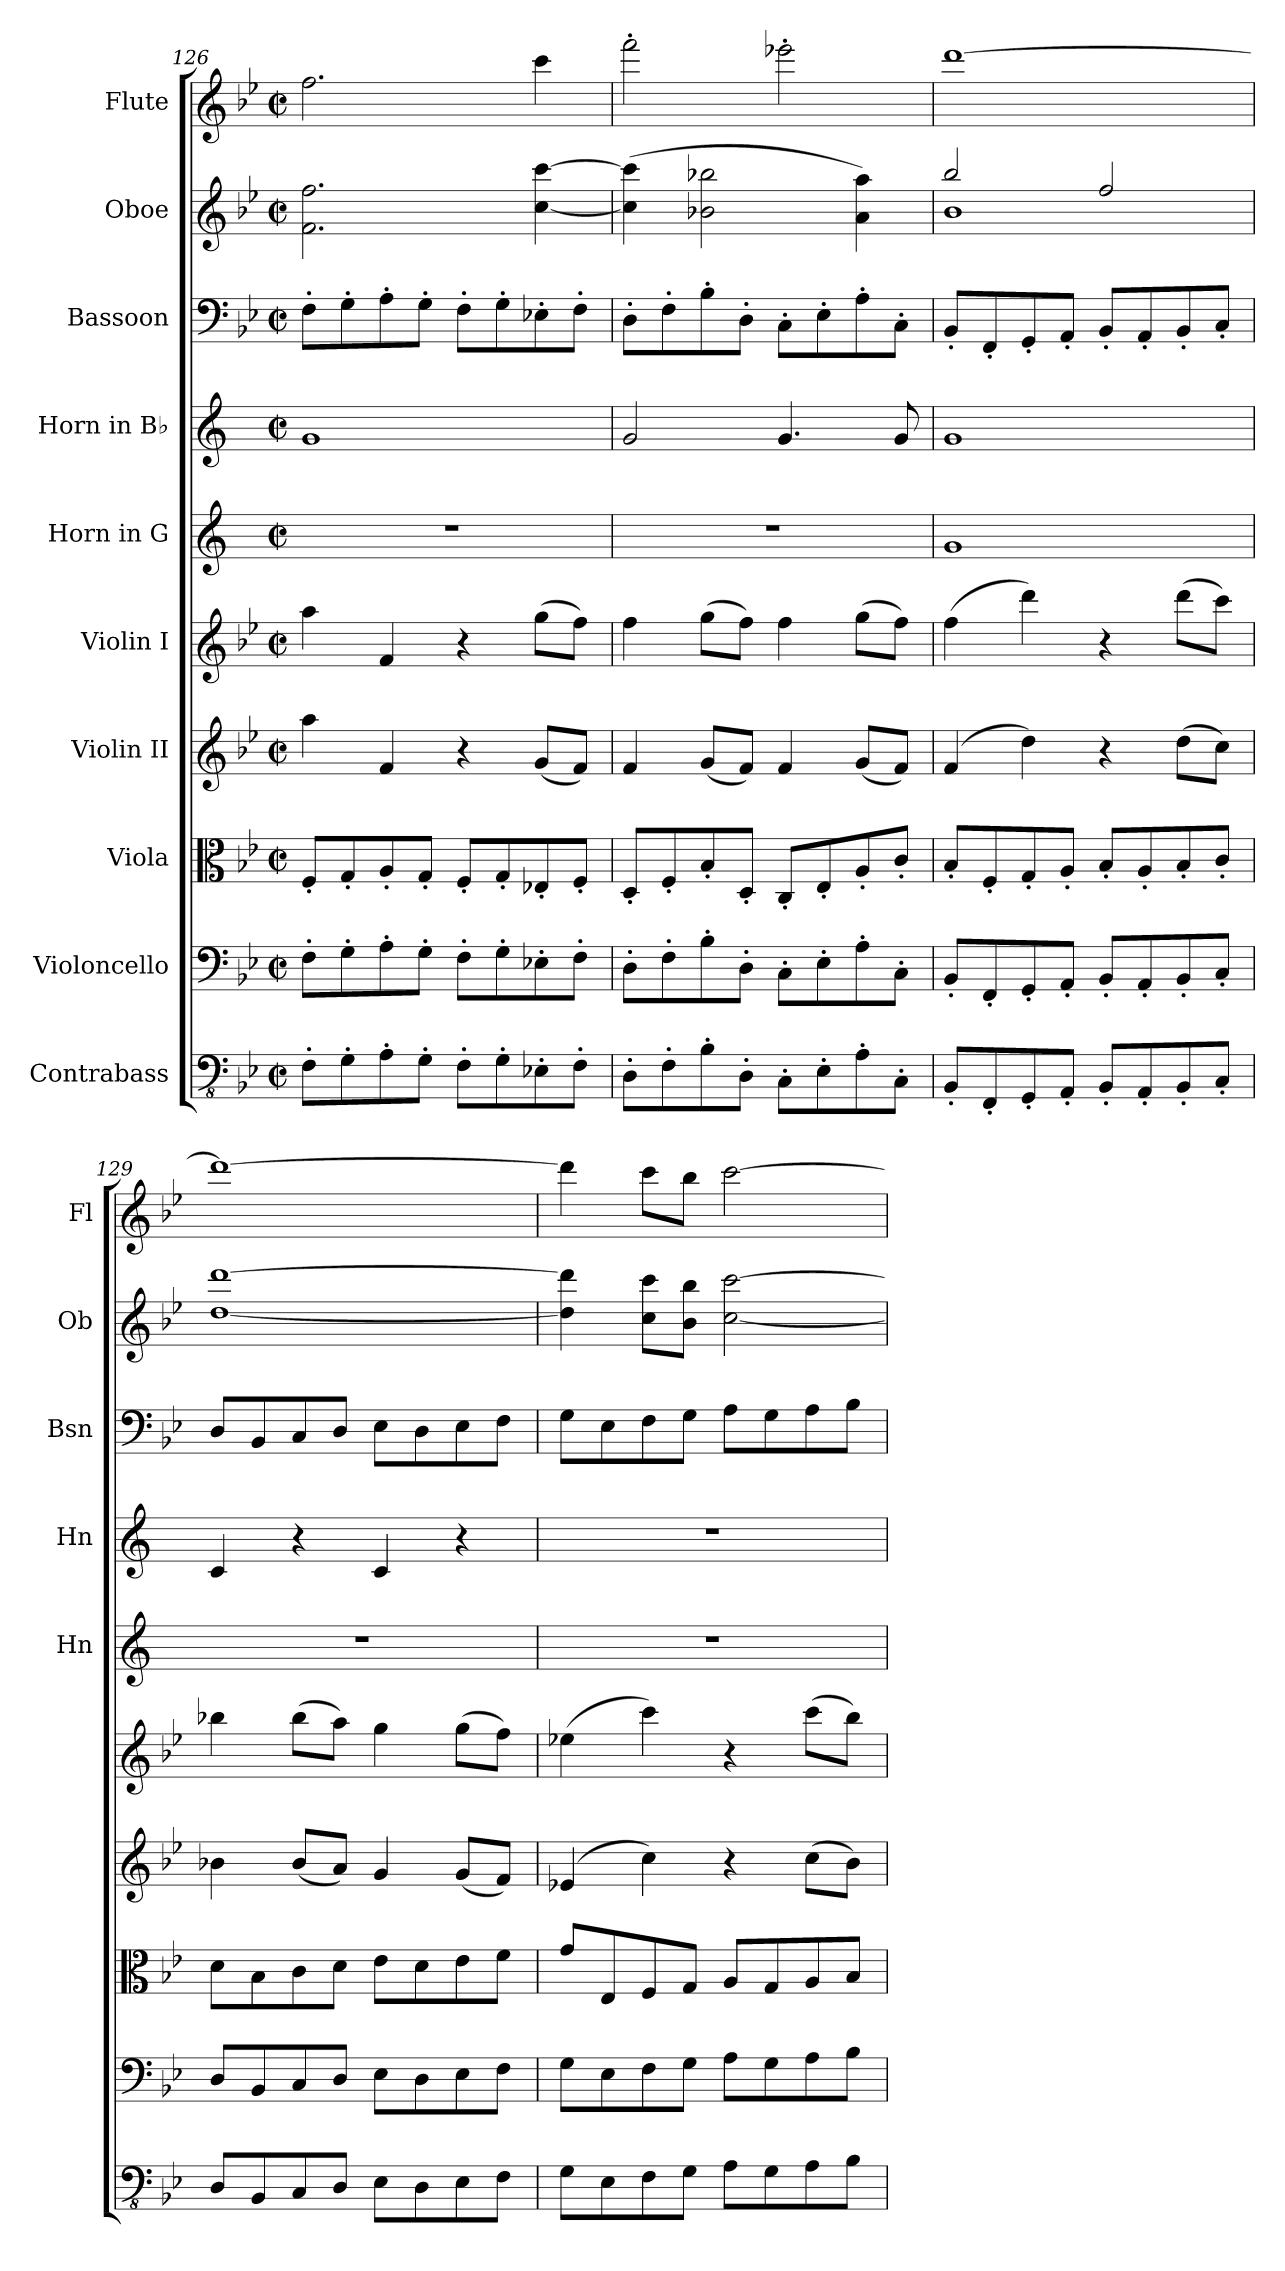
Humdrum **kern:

**kern	**kern	**kern	**kern	**kern	**kern	**kern	**kern	**kern	**kern
*part10	*part9	*part8	*part7	*part6	*part5	*part4	*part3	*part2	*part1
*staff10	*staff9	*staff8	*staff7	*staff6	*staff5	*staff4	*staff3	*staff2	*staff1
*I"Contrabass	*I"Violoncello	*I"Viola	*I"Violin II	*I"Violin I	*I"Horn in G	*I"Horn in B♭	*I"Bassoon	*I"Oboe	*I"Flute
*	*	*	*	*	*I'Hn	*I'Hn	*I'Bsn	*I'Ob	*I'Fl
*clefFv4	*clefF4	*clefC3	*clefG2	*clefG2	*clefG2	*clefG2	*clefF4	*clefG2	*clefG2
*	*	*	*	*	*ITrd3c5	*ITrd4c7	*	*	*
*k[b-e-]	*k[b-e-]	*k[b-e-]	*k[b-e-]	*k[b-e-]	*k[f#]	*k[b-]	*k[b-e-]	*k[b-e-]	*k[b-e-]
*M2/2	*M2/2	*M2/2	*M2/2	*M2/2	*M2/2	*M2/2	*M2/2	*M2/2	*M2/2
*met(c|)	*met(c|)	*met(c|)	*met(c|)	*met(c|)	*met(c|)	*met(c|)	*met(c|)	*met(c|)	*met(c|)
=126	=126	=126	=126	=126	=126	=126	=126	=126	=126
8FF'\L	8F'\L	8F'/L	4aa\	4aa\	1r	1c	8F'\L	2.f\ 2.ff\	2.ff\
8GG'\	8G'\	8G'/	.	.	.	.	8G'\	.	.
8AA'\	8A'\	8A'/	4f/	4f/	.	.	8A'\	.	.
8GG'\J	8G'\J	8G'/J	.	.	.	.	8G'\J	.	.
8FF'\L	8F'\L	8F'/L	4r	4r	.	.	8F'\L	.	.
8GG'\	8G'\	8G'/	.	.	.	.	8G'\	.	.
8EE-X'\	8E-X'\	8E-X'/	(8g/L	(8gg\L	.	.	8E-X'\	[4cc\ [4ccc\	4ccc\
8FF'\J	8F'\J	8F'/J	8f/J)	8ff\J)	.	.	8F'\J	.	.
=127	=127	=127	=127	=127	=127	=127	=127	=127	=127
8DD'\L	8D'\L	8D'/L	4f/	4ff\	1r	2c/	8D'\L	(4cc\] 4ccc\]	2fff'\
8FF'\	8F'\	8F'/	.	.	.	.	8F'\	.	.
8BB-'\	8B-'\	8B-'/	(8g/L	(8gg\L	.	.	8B-'\	2b-X\ 2bb-X\	.
8DD'\J	8D'\J	8D'/J	8f/J)	8ff\J)	.	.	8D'\J	.	.
8CC'\L	8C'\L	8C'/L	4f/	4ff\	.	4.c/	8C'\L	.	2eee-X'\
8EE-'\	8E-'\	8E-'/	.	.	.	.	8E-'\	.	.
8AA'\	8A'\	8A'/	(8g/L	(8gg\L	.	.	8A'\	4a\ 4aa\)	.
8CC'\J	8C'\J	8c'/J	8f/J)	8ff\J)	.	8c/	8C'\J	.	.
=128	=128	=128	=128	=128	=128	=128	=128	=128	=128
*	*	*	*	*	*	*	*	*^	*
8BBB-'/L	8BB-'/L	8B-'/L	(4f/	(4ff\	1d	1c	8BB-'/L	2bb-/	1b-	[1ddd
8FFF'/	8FF'/	8F'/	.	.	.	.	8FF'/	.	.	.
8GGG'/	8GG'/	8G'/	4dd\)	4ddd\)	.	.	8GG'/	.	.	.
8AAA'/J	8AA'/J	8A'/J	.	.	.	.	8AA'/J	.	.	.
8BBB-'/L	8BB-'/L	8B-'/L	4r	4r	.	.	8BB-'/L	2ff/	.	.
8AAA'/	8AA'/	8A'/	.	.	.	.	8AA'/	.	.	.
8BBB-'/	8BB-'/	8B-'/	(8dd\L	(8ddd\L	.	.	8BB-'/	.	.	.
8CC'/J	8C'/J	8c'/J	8cc\J)	8ccc\J)	.	.	8C'/J	.	.	.
*	*	*	*	*	*	*	*	*v	*v	*
!!LO:PB:g=z
=129	=129	=129	=129	=129	=129	=129	=129	=129	=129
8DD/L	8D/L	8d\L	4b-X\	4bb-X\	1r	4F/	8D/L	[1dd [1ddd	1ddd_
8BBB-/	8BB-/	8B-\	.	.	.	.	8BB-/	.	.
8CC/	8C/	8c\	(8b-/L	(8bb-\L	.	4r	8C/	.	.
8DD/J	8D/J	8d\J	8a/J)	8aa\J)	.	.	8D/J	.	.
8EE-\L	8E-\L	8e-\L	4g/	4gg\	.	4F/	8E-\L	.	.
8DD\	8D\	8d\	.	.	.	.	8D\	.	.
8EE-\	8E-\	8e-\	(8g/L	(8gg\L	.	4r	8E-\	.	.
8FF\J	8F\J	8f\J	8f/J)	8ff\J)	.	.	8F\J	.	.
=130	=130	=130	=130	=130	=130	=130	=130	=130	=130
8GG\L	8G\L	8g/L	(4e-X/	(4ee-X\	1r	1r	8G\L	4dd\] 4ddd\]	4ddd\]
8EE-\	8E-\	8E-/	.	.	.	.	8E-\	.	.
8FF\	8F\	8F/	4cc\)	4ccc\)	.	.	8F\	8cc\ 8ccc\L	8ccc\L
8GG\J	8G\J	8G/J	.	.	.	.	8G\J	8b-\ 8bb-\J	8bb-\J
8AA\L	8A\L	8A/L	4r	4r	.	.	8A\L	[2cc\ [2ccc\	[2ccc\
8GG\	8G\	8G/	.	.	.	.	8G\	.	.
8AA\	8A\	8A/	(8cc\L	(8ccc\L	.	.	8A\	.	.
8BB-\J	8B-\J	8B-/J	8b-\J)	8bb-\J)	.	.	8B-\J	.	.
=	=	=	=	=	=	=	=	=	=
*-	*-	*-	*-	*-	*-	*-	*-	*-	*-
